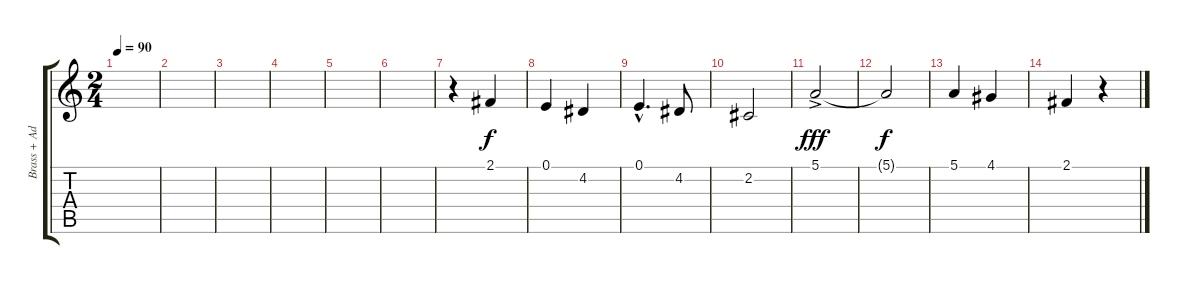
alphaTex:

\track ("Brass + Addition instruments" "Brass + Ad") {instrument brasssection}
\staff {score tabs}
\tuning (E4 B3 G3 D3 A2 E2) {hide}
\ts (2 4)
\tempo 90
\clef g2
\ks c
|
|
|
|
|
|
r.4{volume 14 instrument trumpet} 2.1.4 |
0.1.4 4.2.4 |
0.1{hac}.4{d} 4.2.8 |
2.2.2 |
5.1{ac}.2{dy fff} |
5.1{t}.2{dy f} |
5.1.4 4.1.4 |
2.1.4 r.4
